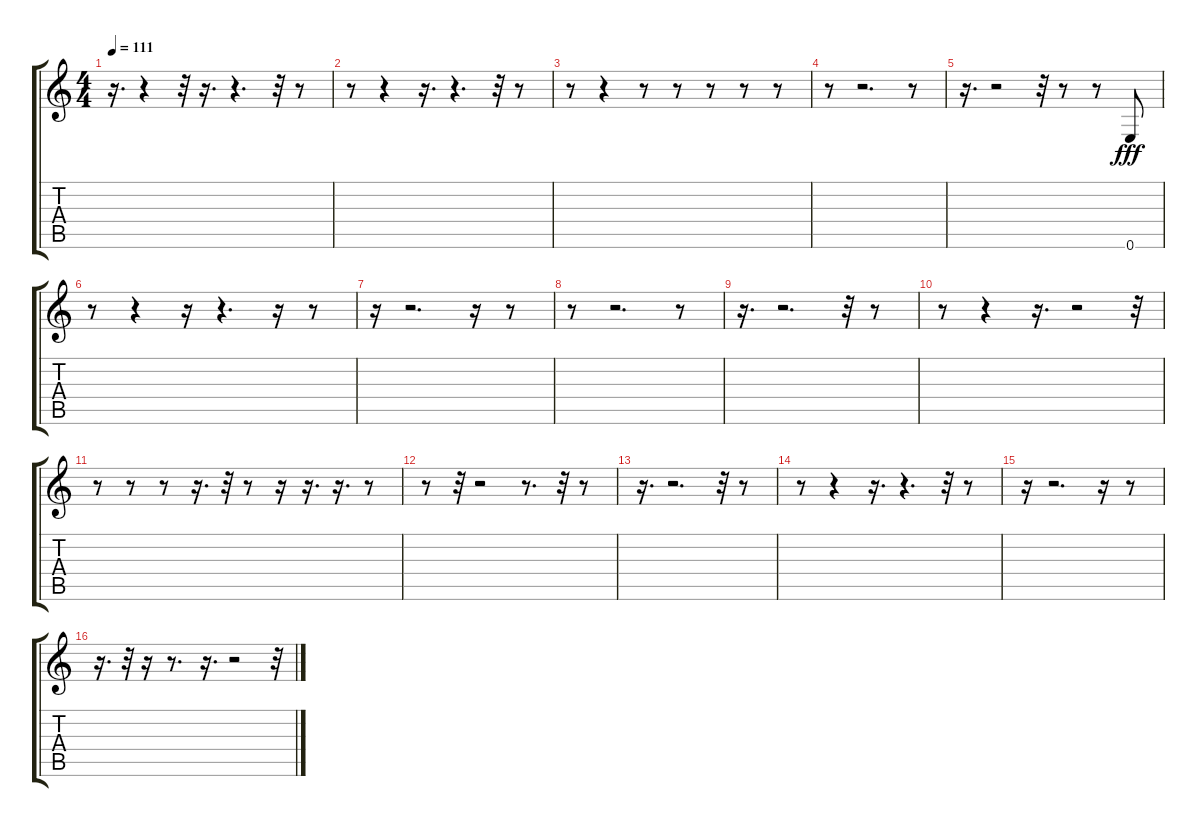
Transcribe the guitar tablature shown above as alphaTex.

\track "" {instrument slapbass2}
\staff {score tabs}
\tuning (E4 B3 G3 D3 A2 E2) {hide}
\ts (4 4)
\tempo 111
\clef g2
\ks c
r.16{d dy fff} r.4 r.32 r.16{d} r.4{d} r.32 r.8 |
r.8 r.4 r.16{d} r.4{d} r.32 r.8 |
r.8 r.4 r.8 r.8 r.8 r.8 r.8 |
r.8 r.2{d} r.8 |
r.16{d} r.2 r.32 r.8 r.8 0.6.8 |
r.8 r.4 r.16 r.4{d} r.16 r.8 |
r.16 r.2{d} r.16 r.8 |
r.8 r.2{d} r.8 |
r.16{d} r.2{d} r.32 r.8 |
r.8 r.4 r.16{d} r.2 r.32 |
r.8 r.8 r.8 r.16{d} r.32 r.8 r.16 r.16{d} r.16{d} r.8 |
r.8 r.32 r.2 r.8{d} r.32 r.8 |
r.16{d} r.2{d} r.32 r.8 |
r.8 r.4 r.16{d} r.4{d} r.32 r.8 |
r.16 r.2{d} r.16 r.8 |
r.16{d} r.32 r.16 r.8{d} r.16{d} r.2 r.32
